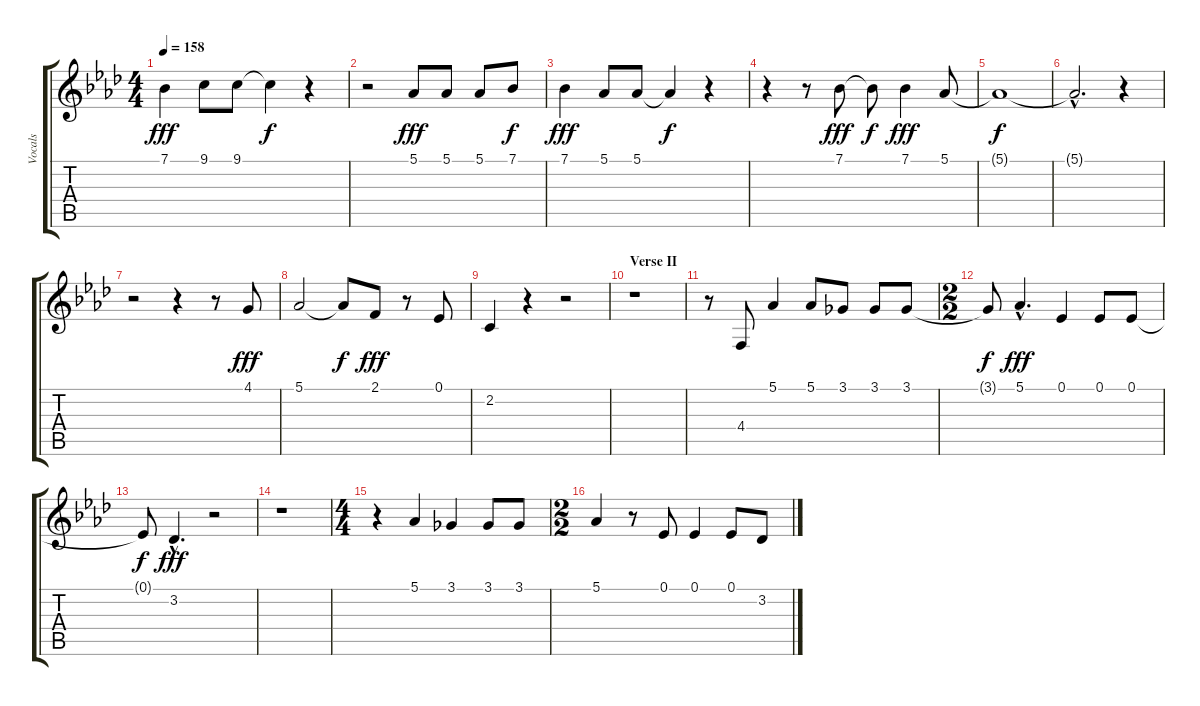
\track ("Vocals" "Vocals") {instrument lead2sawtooth}
\staff {score tabs}
\tuning (Eb4 Bb3 Gb3 Db3 Ab2 Db2) {hide}
\ts (4 4)
\tempo 158
\clef g2
\ks ab
7.1.4{dy fff} 9.1.8 9.1.8 9.1{t}.4{dy f} r.4 |
r.2 5.1.8{dy fff} 5.1.8 5.1.8 7.1.8{dy f} |
7.1.4{dy fff} 5.1.8 5.1.8 5.1{t}.4{dy f} r.4 |
r.4 r.8 7.1.8{dy fff} 7.1{t}.8{dy f} 7.1.4{dy fff} 5.1.8 |
5.1{t}.1{dy f} |
5.1{hac t}.2{d} r.4 |
r.2 r.4 r.8 4.1.8{dy fff} |
5.1.2 5.1{t}.8{dy f} 2.1.8{dy fff} r.8 0.1.8 |
2.2.4 r.4 r.2 |
\section ("" "Verse II")
r.1 |
r.8 4.4.8 5.1.4 5.1.8 3.1.8 3.1.8 3.1.8 |
\ts (2 2)
3.1{t}.8{dy f} 5.1{hac}.4{d dy fff} 0.1.4 0.1.8 0.1.8 |
0.1{t}.8{dy f} 3.2{hac}.4{d dy fff} r.2 |
r.1 |
\ts (4 4)
r.4 5.1.4 3.1.4 3.1.8 3.1.8 |
\ts (2 2)
5.1.4 r.8 0.1.8 0.1.4 0.1.8 3.2.8
